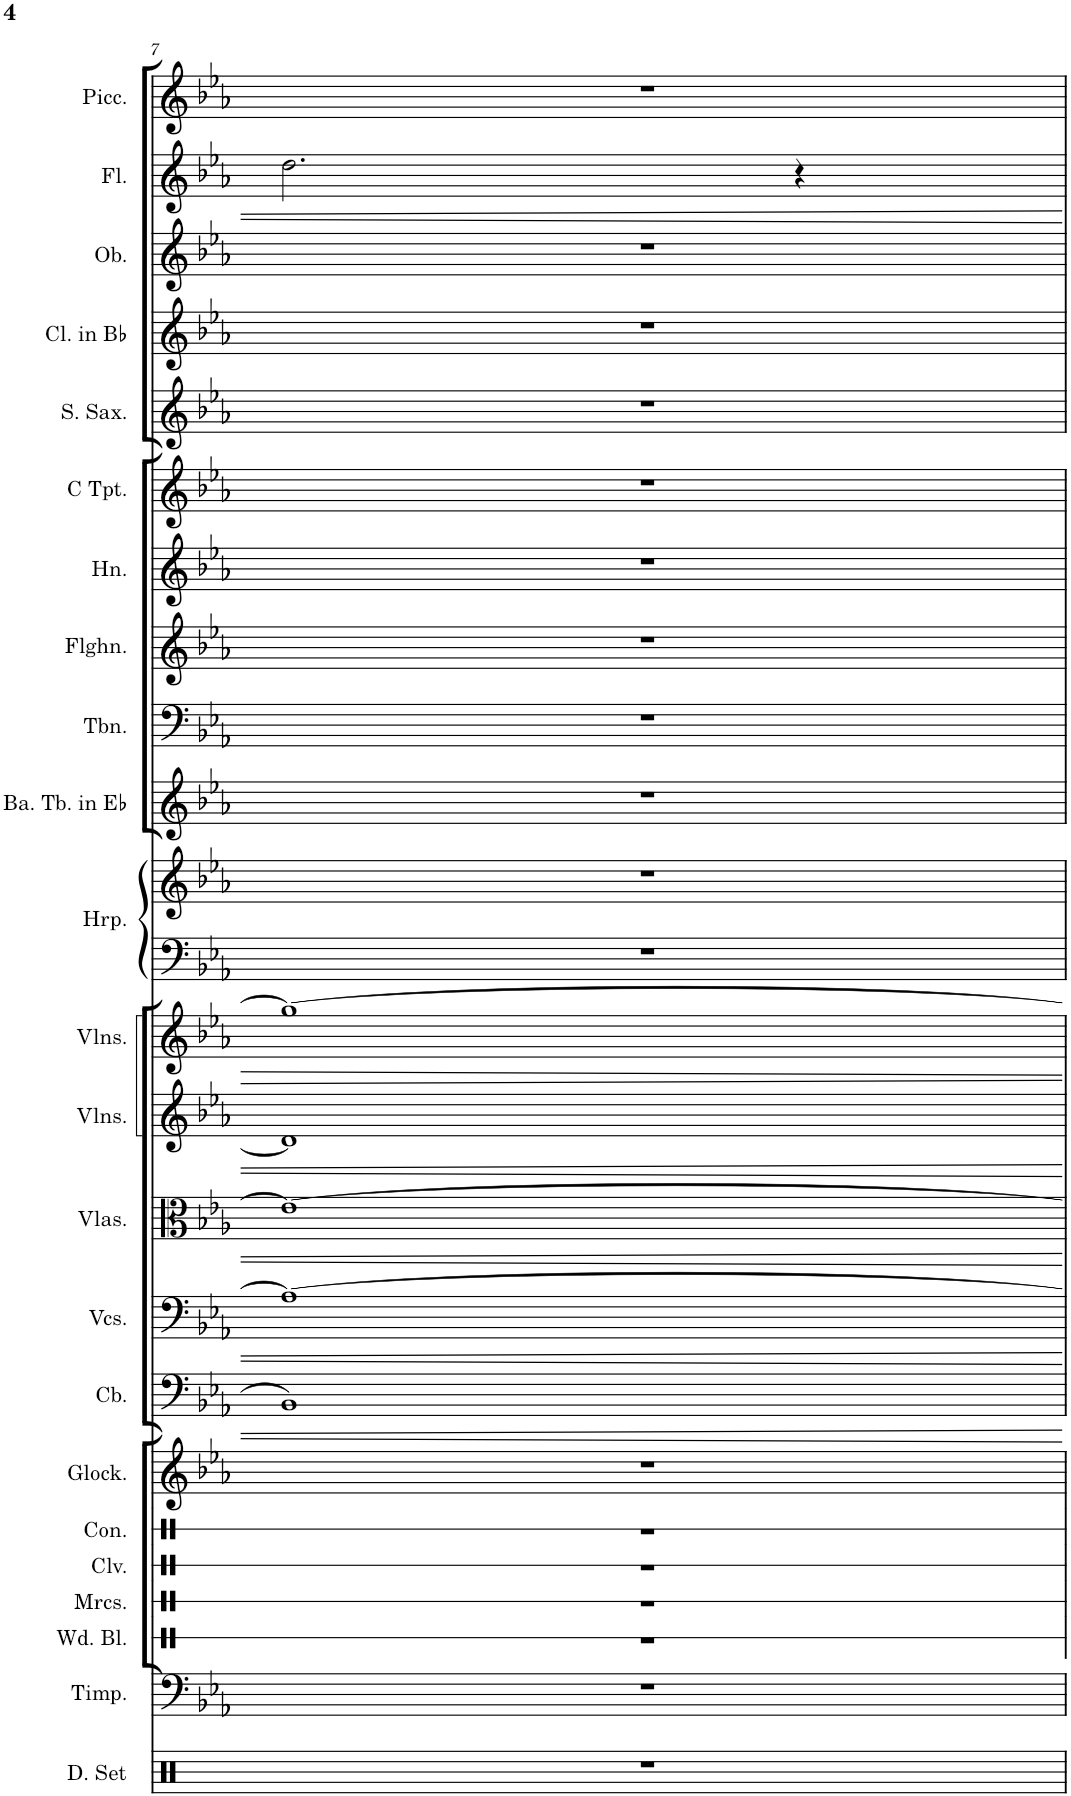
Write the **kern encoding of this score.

**kern	**kern	**kern	**kern	**kern	**kern	**kern	**kern	**kern	**kern	**kern	**kern	**kern	**kern	**kern	**kern	**kern	**kern	**kern	**kern	**kern
*part20	*part19	*part18	*part17	*part16	*part15	*part14	*part13	*part12	*part11	*part11	*part10	*part9	*part8	*part7	*part6	*part5	*part4	*part3	*part2	*part1
*staff21	*staff20	*staff19	*staff18	*staff17	*staff16	*staff15	*staff14	*staff13	*staff12	*staff11	*staff10	*staff9	*staff8	*staff7	*staff6	*staff5	*staff4	*staff3	*staff2	*staff1
*I"Drumset	*I"Timpani	*I"Congas	*I"Glockenspiel	*I"Contrabass	*I"Violoncellos	*I"Violas	*I"Violins	*I"Violins	*I"Harp	*	*I"Bass Tuba in Eb	*I"Trombone	*I"Flugelhorn	*I"Horn	*I"C Trumpet	*I"Soprano Saxophone	*I"Clarinet in Bb	*I"Oboe	*I"Flute	*I"Piccolo
*I'D. Set	*I'Timp.	*I'Con.	*I'Glock.	*I'Cb.	*I'Vcs.	*I'Vlas.	*I'Vlns.	*I'Vlns.	*I'Hrp.	*	*I'Ba. Tb. in Eb	*I'Tbn.	*I'Flghn.	*I'Hn.	*I'C Tpt.	*I'S. Sax.	*I'Cl. in Bb	*I'Ob.	*I'Fl.	*I'Picc.
!!LO:PB:g=z
*clefX	*clefF4	*clefX	*clefG2	*clefF4	*clefF4	*clefC3	*clefG2	*clefG2	*clefF4	*clefG2	*clefG2	*clefF4	*clefG2	*clefG2	*clefG2	*clefG2	*clefG2	*clefG2	*clefG2	*clefG2
*	*	*	*Trd-14c-24	*Trd7c12	*	*	*	*	*	*	*Trd12c21	*	*Trd1c2	*Trd4c7	*	*Trd1c2	*Trd1c2	*	*	*Trd-7c-12
*k[]	*k[b-e-a-]	*k[]	*k[b-e-a-]	*k[b-e-a-]	*k[b-e-a-]	*k[b-e-a-]	*k[b-e-a-]	*k[b-e-a-]	*k[b-e-a-]	*k[b-e-a-]	*k[b-e-a-]	*k[b-e-a-]	*k[b-e-a-]	*k[b-e-a-]	*k[b-e-a-]	*k[b-e-a-]	*k[b-e-a-]	*k[b-e-a-]	*k[b-e-a-]	*k[b-e-a-]
*M4/4	*M4/4	*M4/4	*M4/4	*M4/4	*M4/4	*M4/4	*M4/4	*M4/4	*M4/4	*M4/4	*M4/4	*M4/4	*M4/4	*M4/4	*M4/4	*M4/4	*M4/4	*M4/4	*M4/4	*M4/4
=7	=7	=7	=7	=7	=7	=7	=7	=7	=7	=7	=7	=7	=7	=7	=7	=7	=7	=7	=7	=7
1r	1r	1r	1r	1BB-	1A-_	1e-_	1d]	1gg_	1r	1r	1r	1r	1r	1r	1r	1r	1r	1r	2.dd\	1r
.	.	.	.	.	.	.	.	.	.	.	.	.	.	.	.	.	.	.	4r	.
=	=	=	=	=	=	=	=	=	=	=	=	=	=	=	=	=	=	=	=	=
*-	*-	*-	*-	*-	*-	*-	*-	*-	*-	*-	*-	*-	*-	*-	*-	*-	*-	*-	*-	*-
